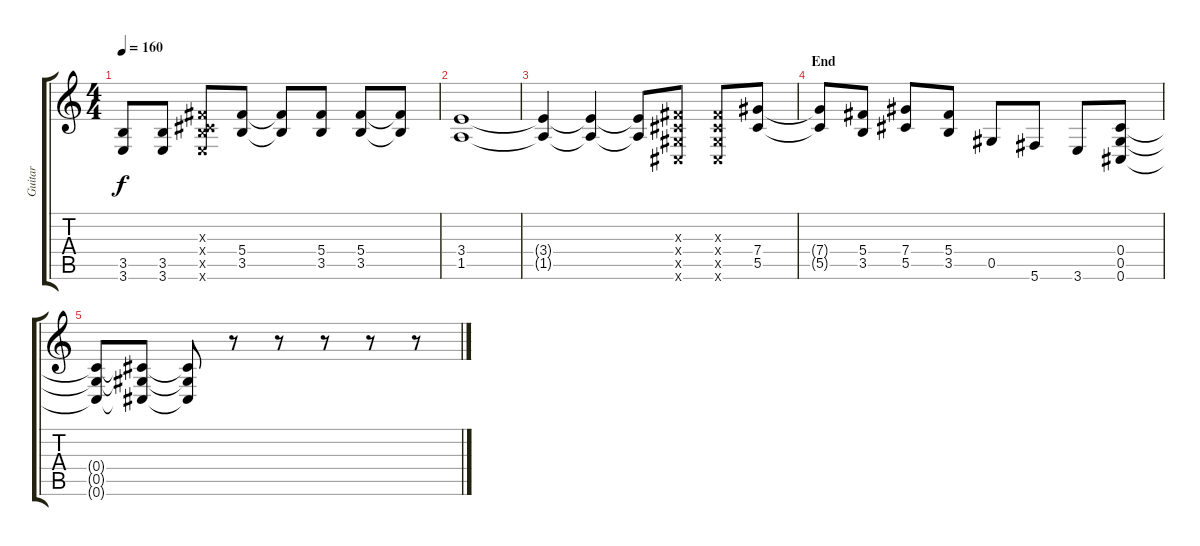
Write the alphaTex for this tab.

\track ("Guitar" "Guitar") {instrument distortionguitar}
\staff {score tabs}
\tuning (Eb4 Bb3 Gb3 Db3 Ab2 Db2) {hide}
\ts (4 4)
\tempo 160
\clef g2
\ks c
(3.5{t} 3.6{t}).8{dy f} (3.5 3.6).8 (0.3{x} 0.4{x} 3.5{x} 3.6{x}).8 (5.4 3.5).8 (5.4{t} 3.5{t}).8 (5.4 3.5).8 (5.4 3.5).8 (5.4{t} 3.5{t}).8 |
(3.4 1.5).1 |
(3.4{t} 1.5{t}).4 (3.4{t} 1.5{t}).4 (3.4{t} 1.5{t}).8 (0.3{x} 0.4{x} 0.5{x} 0.6{x}).8 (0.3{x} 0.4{x} 0.5{x} 0.6{x}).8 (7.4 5.5).8 |
\section ("" "End")
(7.4{t} 5.5{t}).8 (5.4 3.5).8 (7.4 5.5).8 (5.4 3.5).8 0.5.8 5.6.8 3.6.8 (0.4 0.5 0.6).8 |
(0.4{t} 0.5{t} 0.6{t}).8 (0.4{t} 0.5{t} 0.6{t}).8 (0.4{t} 0.5{t} 0.6{t}).8 r.8 r.8 r.8 r.8 r.8
